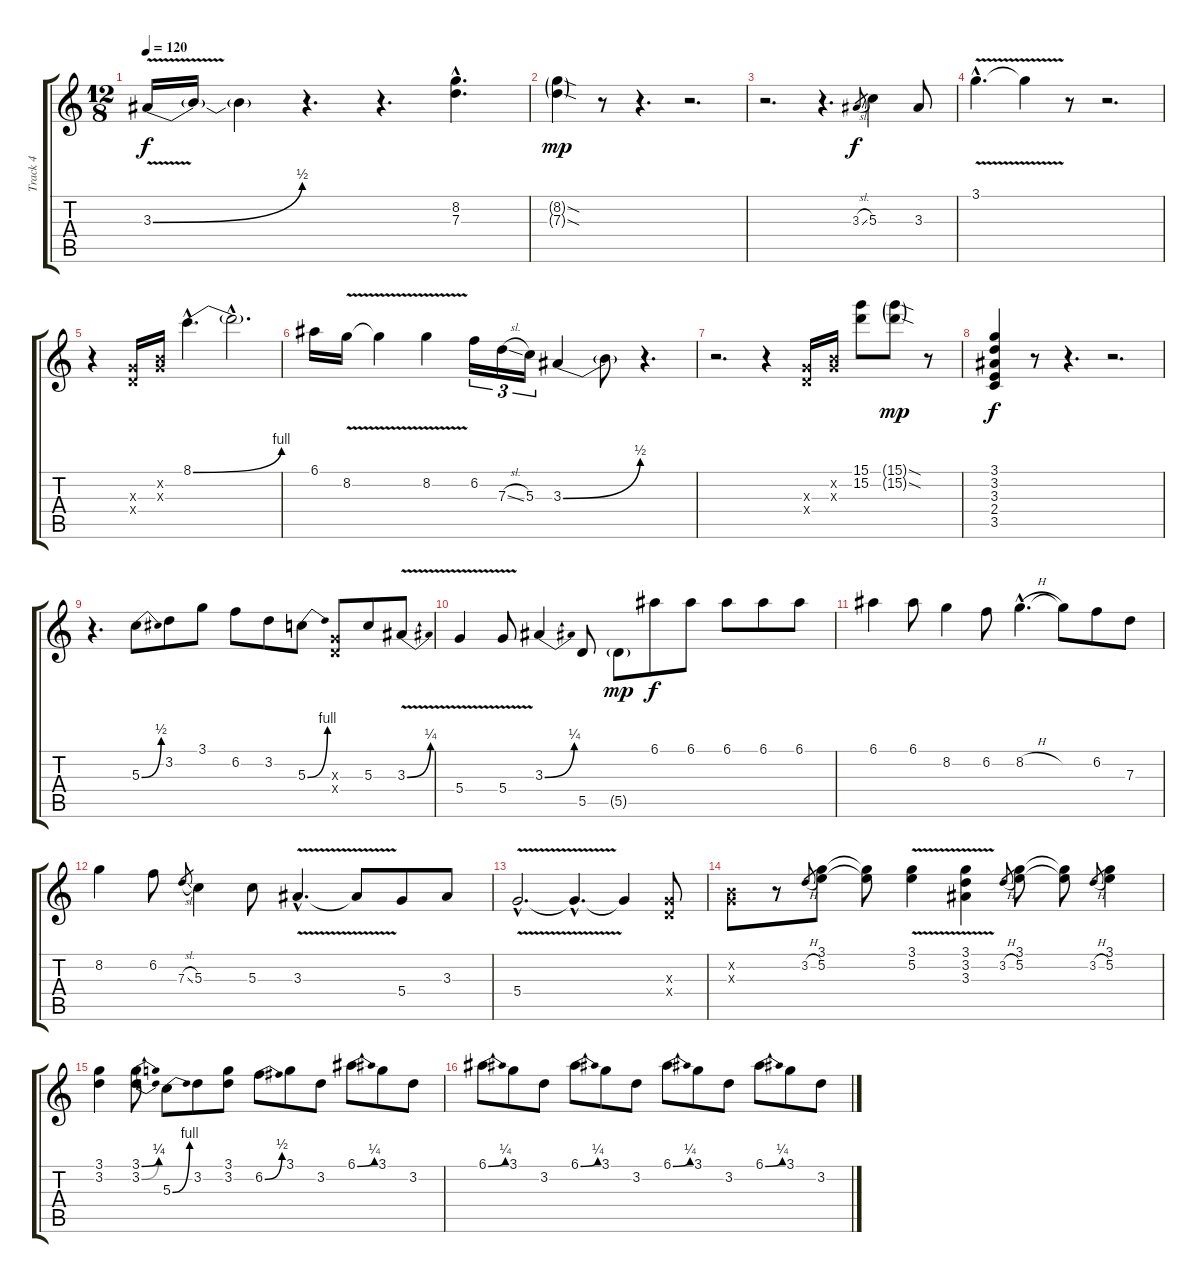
\track ("Track 4" "Track 4") {instrument overdrivenguitar}
\staff {score tabs}
\tuning (E4 B3 G3 D3 A2 E2) {hide}
\ts (12 8)
\tempo 120
\clef g2
\ks c
3.3{be (bend 0 0 60 2) v}.16{dy f} 3.3{t}.16 3.3{t}.4 r.4{d} r.4{d} (8.2{hac} 7.3{hac}).4{d} |
(8.2{sod g} 7.3{sod g}).4{dy mp} r.8 r.4{d} r.2{d} |
r.2{d} r.4{d} 3.3{sl}.8{gr dy f} 5.3.4 3.3.8 |
3.1{v hac}.4{d} 3.1{t}.4 r.8 r.2{d} |
r.4 (0.3{x} 0.4{x}).16 (0.2{x} 0.3{x}).16 8.1{be (bend 0 0 60 4) hac}.4{d} 8.1{hac t}.2{d} |
6.1.16 8.2{v}.16 8.2{t}.4 8.2{v}.4 6.2.16{tu (3 2)} 7.3{sl}.16{tu (3 2)} 5.3.16{tu (3 2)} 3.3{be (bend 0 0 60 2)}.4 3.3{t}.8 r.4{d} |
r.2{d} r.4 (0.3{x} 0.4{x}).16 (0.2{x} 0.3{x}).16 (15.1 15.2).8 (15.1{sod g} 15.2{sod g}).8{dy mp} r.8 |
(3.1 3.2 3.3 2.4 3.5).4{dy f} r.8 r.4{d} r.2{d} |
r.4{d} 5.3{be (bend 0 0 60 2)}.8 3.2.8 3.1.8 6.2.8 3.2.8 5.3{be (bend 0 0 60 4)}.8 (0.3{x} 0.4{x}).8 5.3.8 3.3{be (bend 0 0 60 1) v}.8 |
5.4{v}.4 5.4{v}.8 3.3{be (bend 0 0 60 1)}.4 5.5.8 5.5{g}.8{dy mp} 6.1.8{dy f} 6.1.8 6.1.8 6.1.8 6.1.8 |
6.1.4 6.1.8 8.2.4 6.2.8 8.2{h hac}.4{d} 8.2{t}.8 6.2.8 7.3.8 |
8.2.4 6.2.8 7.3{sl}.8{gr} 5.3.4 5.3.8 3.3{v hac}.4{d} 3.3{t}.8 5.4.8 3.3.8 |
5.4{v hac}.2{d} 5.4{hac t}.4{d} 5.4{t}.4 (0.3{x} 0.4{x}).8 |
(0.2{x} 0.3{x}).8 r.8 3.2{h}.8{gr} (3.1 5.2).8 (3.1{t} 5.2{t}).8 (3.1{v} 5.2{v}).4 (3.1{v} 3.2{v} 3.3{v}).4 3.2{h}.8{gr} (3.1 5.2).8 (3.1{t} 5.2{t}).8 3.2{h}.8{gr} (3.1 5.2).4 |
(3.1 3.2).4 (3.1{be (bend 0 0 60 1)} 3.2{be (bend 0 0 60 1)}).8 5.3{be (bend 0 0 60 4)}.8 3.2.8 (3.1 3.2).8 6.2{be (bend 0 0 60 2)}.8 3.1.8 3.2.8 6.1{be (bend 0 0 60 1)}.8 3.1.8 3.2.8 |
6.1{be (bend 0 0 60 1)}.8 3.1.8 3.2.8 6.1{be (bend 0 0 60 1)}.8 3.1.8 3.2.8 6.1{be (bend 0 0 60 1)}.8 3.1.8 3.2.8 6.1{be (bend 0 0 60 1)}.8 3.1.8 3.2.8
